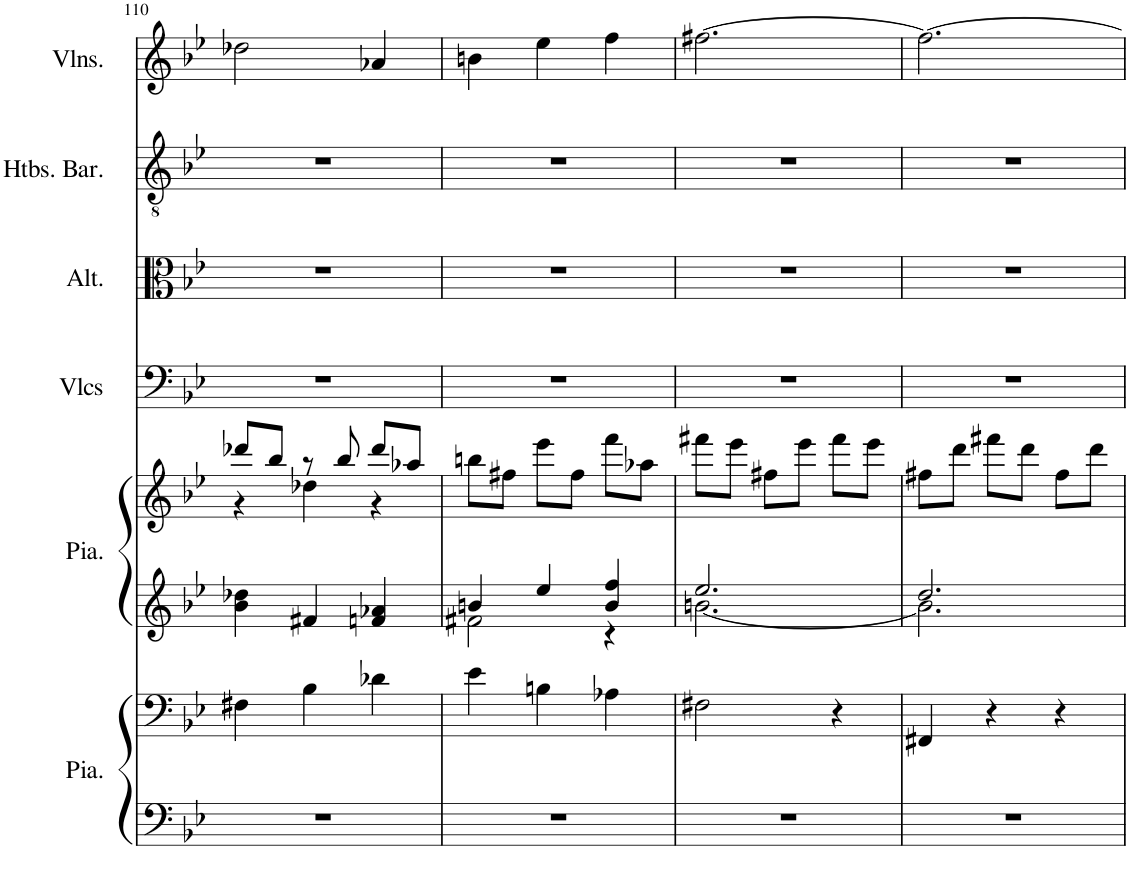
**kern	**kern	**kern	**kern	**kern	**kern	**kern	**kern
*part6	*part6	*part5	*part5	*part4	*part3	*part2	*part1
*staff8	*staff7	*staff6	*staff5	*staff4	*staff3	*staff2	*staff1
*I"Piano, Pedals	*	*I"Piano, Organ	*	*I"Violoncelles, Bass	*I"Altos, Tenor	*I"Hautbois Baryton, Alto	*I"Violons, Soprano
*I'Pia.	*	*I'Pia.	*	*I'Vlcs	*I'Alt.	*I'Htbs. Bar.	*I'Vlns.
!!LO:PB:g=z
*clefF4	*clefF4	*clefG2	*clefG2	*clefF4	*clefC3	*clefGv2	*clefG2
*k[b-e-]	*k[b-e-]	*k[b-e-]	*k[b-e-]	*k[b-e-]	*k[b-e-]	*k[b-e-]	*k[b-e-]
*M3/4	*M3/4	*M3/4	*M3/4	*M3/4	*M3/4	*M3/4	*M3/4
=110	=110	=110	=110	=110	=110	=110	=110
*	*	*	*^	*	*	*	*
2.r	4F#X\	4b-\ 4dd-X\	8ddd-X/L	4r	2.r	2.r	2.r	2dd-X\
.	.	.	8bb-/J	.	.	.	.	.
.	4B-\	4f#X/	8r	4dd-X\	.	.	.	.
.	.	.	8bb-/	.	.	.	.	.
.	4d-X\	4fn/ 4a-X/	8ddd-/L	4r	.	.	.	4a-X/
.	.	.	8aa-X/J	.	.	.	.	.
*	*	*	*v	*v	*	*	*	*
=111	=111	=111	=111	=111	=111	=111	=111
*	*	*^	*	*	*	*	*
2.r	4e-\	4bn/	2f#X\	8bbn\L	2.r	2.r	2.r	4bn\
.	.	.	.	8ff#X\J	.	.	.	.
.	4Bn\	4ee-/	.	8eee-\L	.	.	.	4ee-\
.	.	.	.	8ff#\J	.	.	.	.
.	4A-X\	4b/ 4ff/	4r	8fff\L	.	.	.	4ff\
.	.	.	.	8aa-X\J	.	.	.	.
=112	=112	=112	=112	=112	=112	=112	=112	=112
2.r	2F#X\	2.ee-/	[2.bn\	8fff#X\L	2.r	2.r	2.r	[2.ff#X\
.	.	.	.	8eee-\J	.	.	.	.
.	.	.	.	8ff#X\L	.	.	.	.
.	.	.	.	8eee-\J	.	.	.	.
.	4r	.	.	8fff#\L	.	.	.	.
.	.	.	.	8eee-\J	.	.	.	.
=113	=113	=113	=113	=113	=113	=113	=113	=113
2.r	4FF#X/	2.dd/	2.b\]	8ff#X\L	2.r	2.r	2.r	2.ff#\_
.	.	.	.	8ddd\J	.	.	.	.
.	4r	.	.	8fff#X\L	.	.	.	.
.	.	.	.	8ddd\J	.	.	.	.
.	4r	.	.	8ff#\L	.	.	.	.
.	.	.	.	8ddd\J	.	.	.	.
*	*	*v	*v	*	*	*	*	*
=	=	=	=	=	=	=	=
*-	*-	*-	*-	*-	*-	*-	*-
